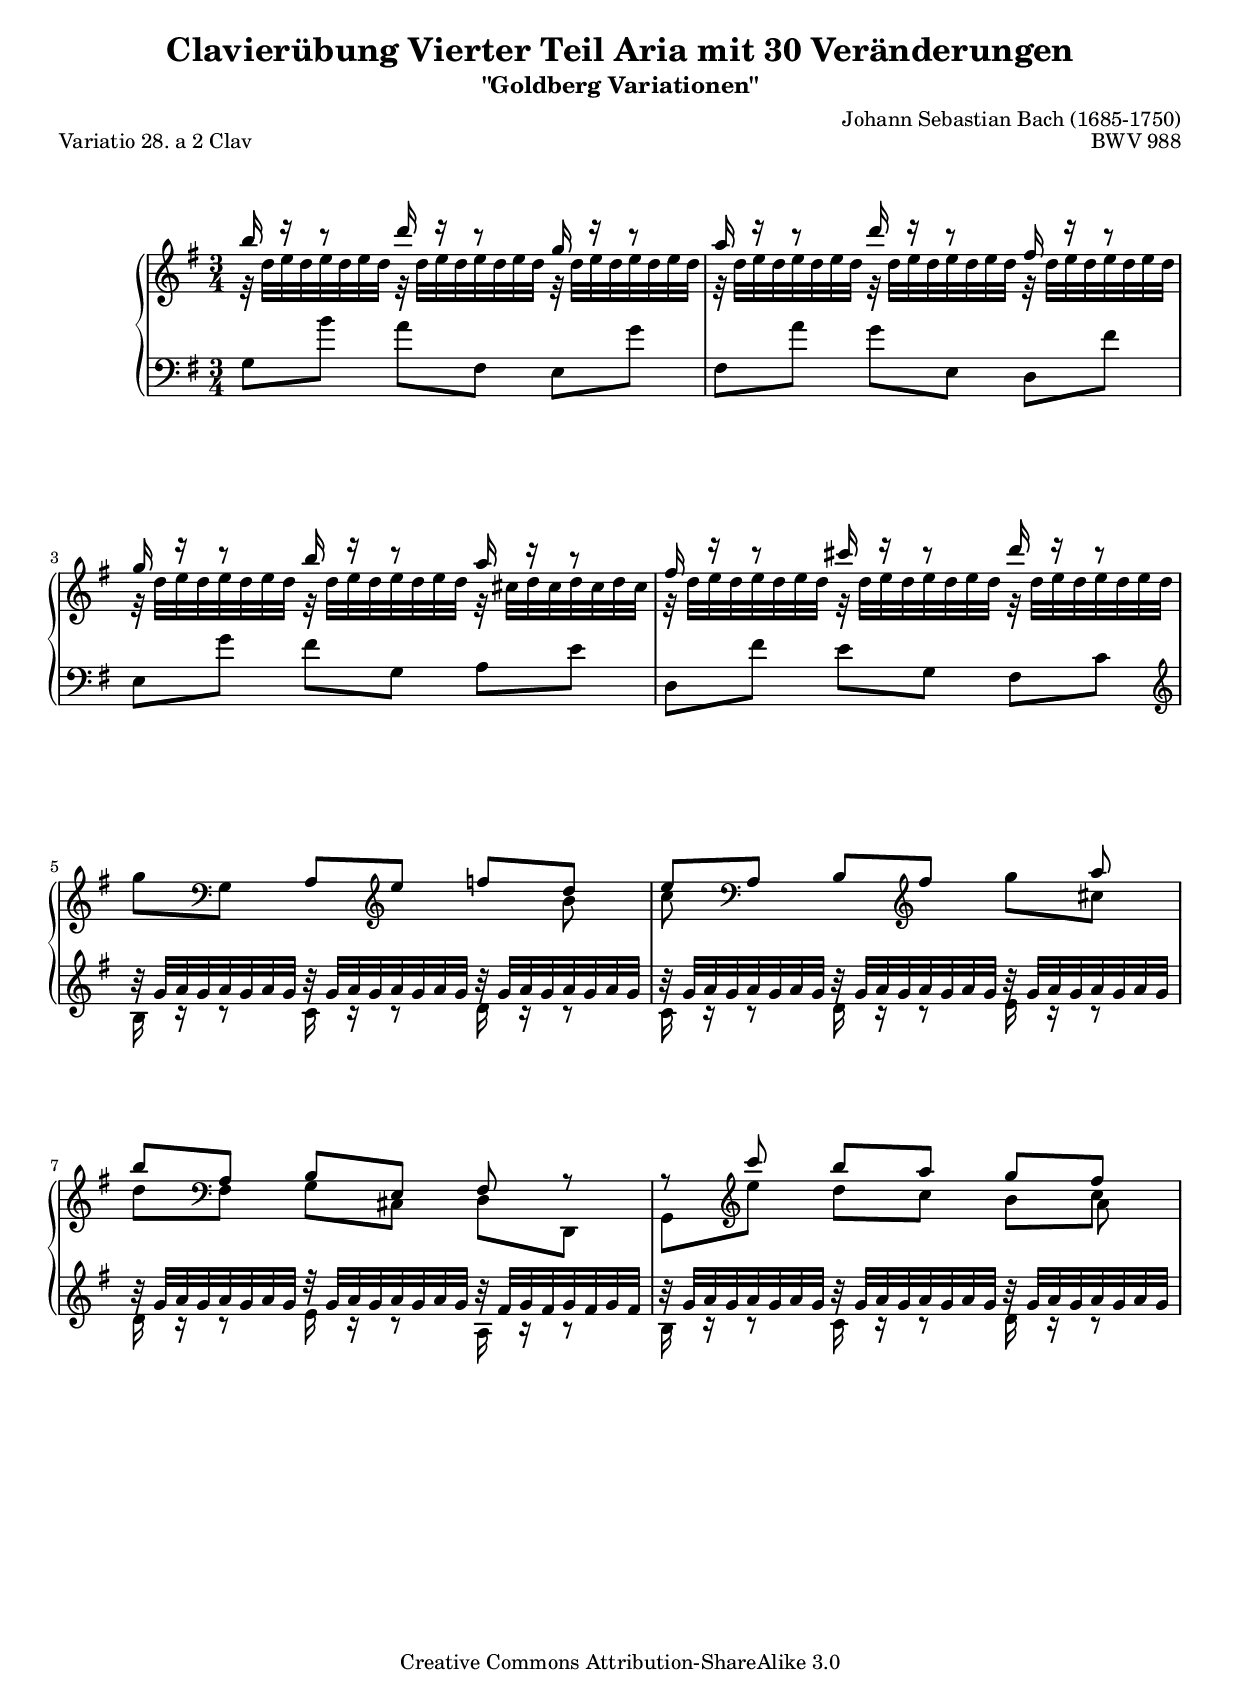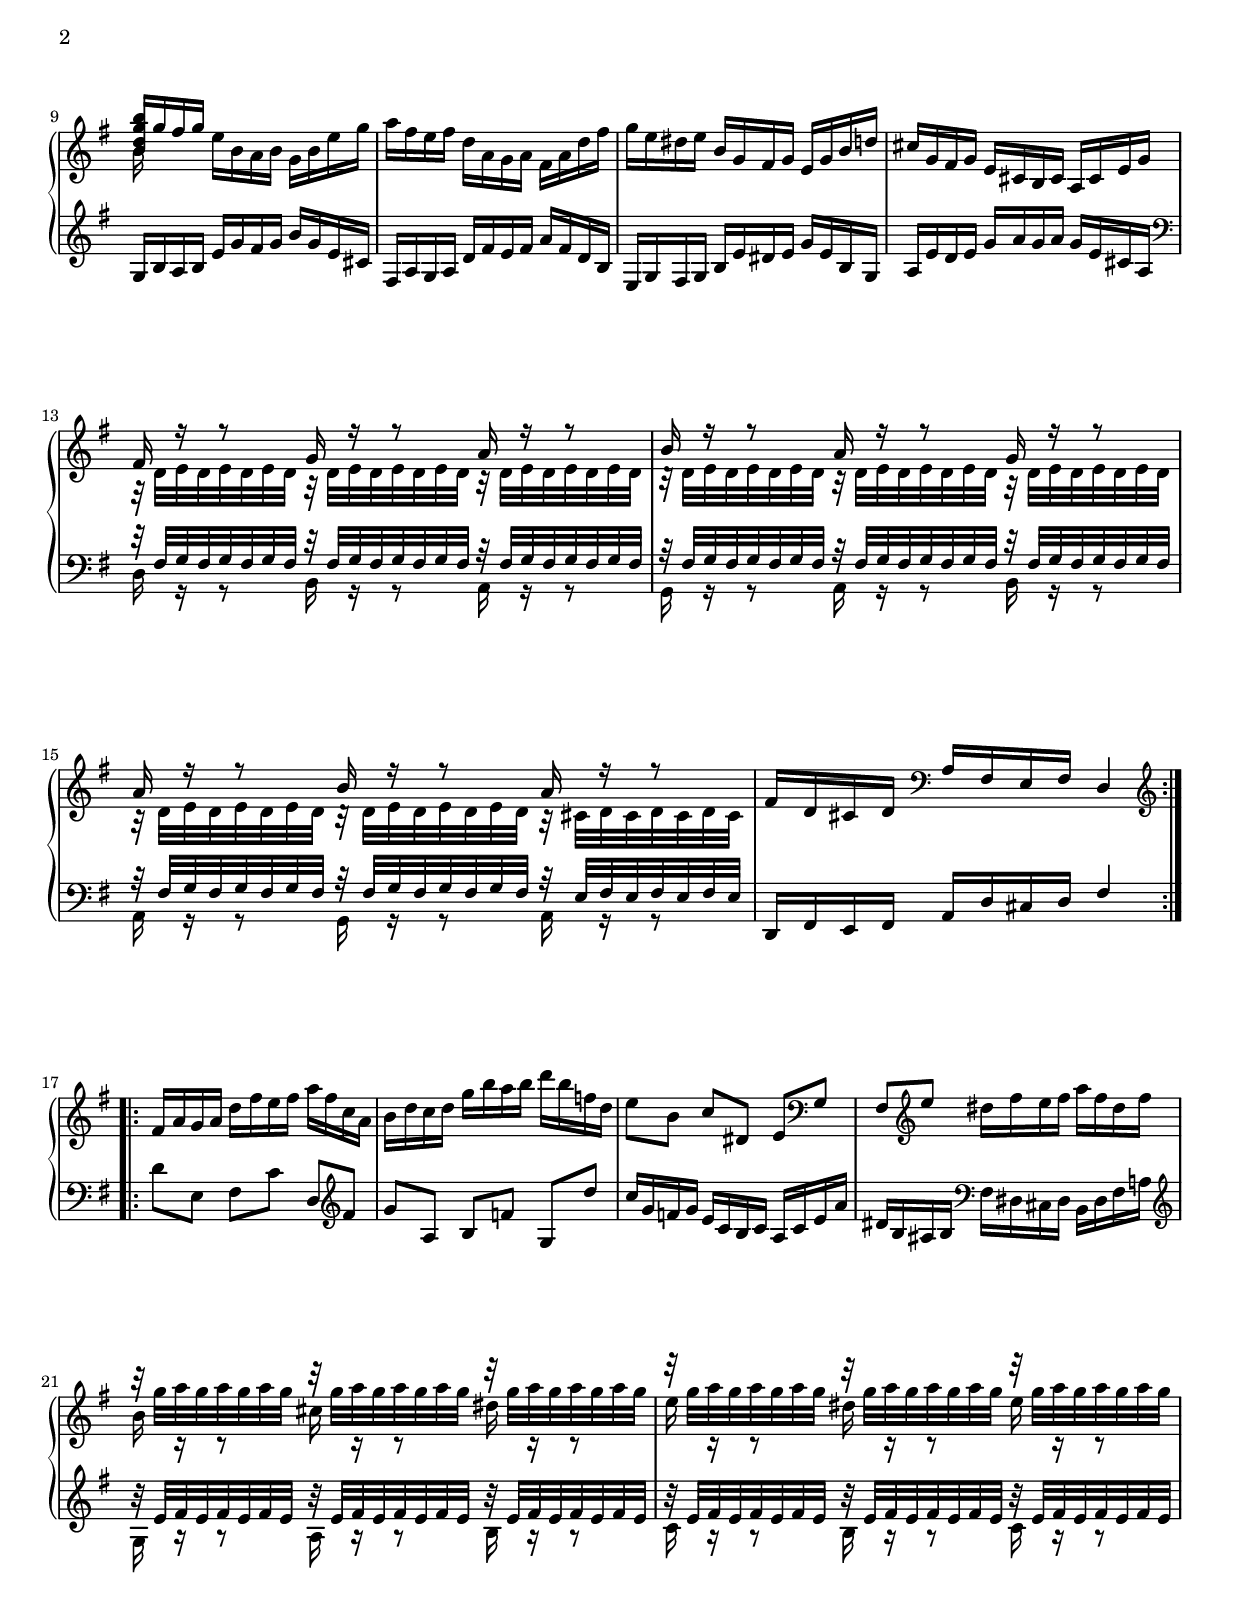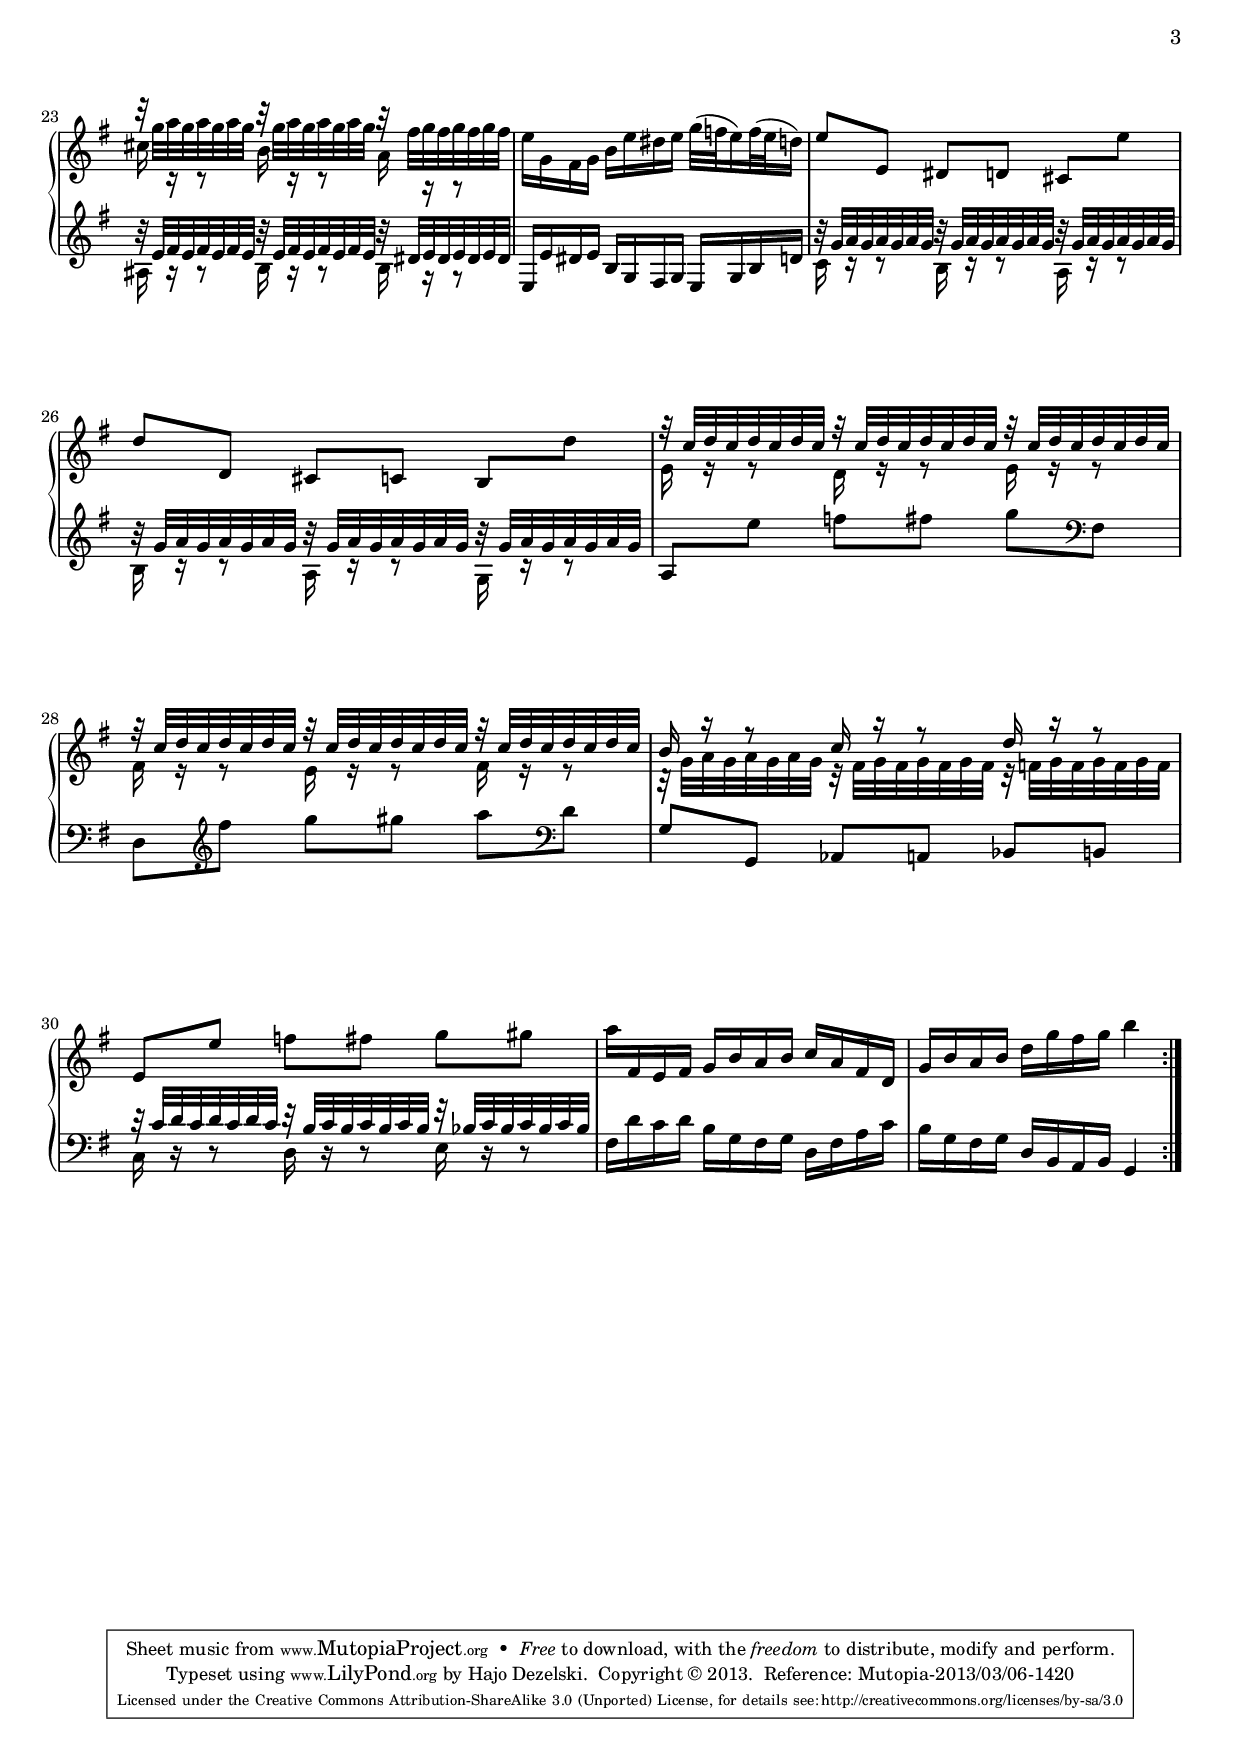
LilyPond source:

\version "2.16.1"

\paper {
    top-markup-spacing  #'basic-distance = 6\mm
    markup-system-spacing #'basic-distance = #15
    system-system-spacing #'basic-distance = #23
    top-system-spacing #'basic-distance = #13
    line-width = 18.0\cm
    ragged-bottom = ##t
    ragged-last-bottom = ##t
}

 #(set-default-paper-size "a4")

#(set-global-staff-size 18)

\header {
        title = "Clavierübung Vierter Teil Aria mit 30 Veränderungen"
        subtitle = "\"Goldberg Variationen\""
        piece = "Variatio 28. a 2 Clav"
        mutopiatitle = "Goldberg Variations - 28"
        composer = "Johann Sebastian Bach (1685-1750)"
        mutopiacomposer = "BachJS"
        opus = "BWV 988"
        date = "1741"
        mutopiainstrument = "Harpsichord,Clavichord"
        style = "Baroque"
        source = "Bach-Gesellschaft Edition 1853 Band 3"
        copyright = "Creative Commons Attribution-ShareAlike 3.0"
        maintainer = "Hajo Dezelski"
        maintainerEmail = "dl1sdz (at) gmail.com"
	
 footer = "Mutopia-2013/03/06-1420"
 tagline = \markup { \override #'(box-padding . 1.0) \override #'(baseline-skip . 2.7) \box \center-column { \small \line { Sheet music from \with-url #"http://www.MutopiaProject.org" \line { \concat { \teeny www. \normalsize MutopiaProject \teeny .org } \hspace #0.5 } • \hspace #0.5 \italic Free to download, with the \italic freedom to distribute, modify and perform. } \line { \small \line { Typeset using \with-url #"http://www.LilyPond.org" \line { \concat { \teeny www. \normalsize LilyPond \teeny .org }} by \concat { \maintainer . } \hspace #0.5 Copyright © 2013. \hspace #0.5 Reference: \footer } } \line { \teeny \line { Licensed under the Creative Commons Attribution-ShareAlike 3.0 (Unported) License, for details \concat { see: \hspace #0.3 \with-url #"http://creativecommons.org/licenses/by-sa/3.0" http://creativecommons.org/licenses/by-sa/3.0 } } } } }
}

%--------MACROS
flatBeam = \once \override Beam #'positions = #'(-0.8 . -0.8 )
flatBeamTwo = \once \override Beam #'positions = #'( 0.3 . 0.4 )
liftBeam = \once \override Beam #'positions = #'(-3.8 . -2.8 )
liftBeamTwo = \once \override Beam #'positions = #'(-1.5 . -0.8 )
shiftNote = \once \override NoteColumn #'force-hshift = #0.5
%--------------

sopranoOne =   \relative b'' {
    \repeat volta 2 { %begin repeated section
    \stemUp
        b16 r16 r8 d16 r16 r8 g,16 r16 r8 | % 1
        a16 r16 r8 d16 r16 r8 fis,16 r16 r8 | % 2
        g16 r16 r8 b16 r16 r8 a16 r16 r8 | % 3
        fis16 r16 r8 cis'16 r16 r8 d16 r16 r8 | % 4
        \stemDown g,8 [ \clef bass g,, ] \stemUp a [ \clef treble e'' ] f [ d ] | % 5
        e8 [ \clef bass a,, ] b [ \clef treble fis'' ] s8 a8 | % 6
        b8 [ \clef "bass" a,,8 ] b [ e, ] fis r8 | % 7
        r8 \clef "treble" c'''8 b [ a ] << { g [ fis ] } \\ {s4 } \\ { s4 } \\ {  s8 \shiftNote a, } >> | % 8
        <b d g b>16 [ g'16 fis g ] 
		\stemDown e [ b a b ] g [ b e g ] | % 9
        a16 [ fis e fis ] d [ a g a ] fis [ a d fis ] | % 10
        g16 [ e dis e ] 
		\stemUp b [ g fis g ] e [ g b d ] | % 11
        cis16 [ g fis g ] e [ cis b cis ] a [ cis e g ] | % 12
        fis16 r16 r8 g16 r16 r8 a16 r16 r8 | % 13
        b16 r16 r8 a16 r16 r8 g16 r16 r8 | % 14
        a16 r16 r8 b16 r16 r8 a16 r16 r8 | % 15
        fis16 [ d cis d ] \clef "bass" a16 [ fis e fis ] d4 \clef "treble" | % 16
    } %end of repeated section
     \repeat volta 2 { %begin repeated section
        fis'16 [ a g a ] 
		\stemDown d [ fis e fis ] a [ fis c a ] | % 17
        b16 [ d c d ] g [ b a b ] d [ b f d ] | % 18
        e8 [ b8 ] 
		\stemUp c8 [ dis,8 ] e8 [ \clef bass g,8 ] | % 19
        fis8 [ \clef treble e''8 ] 
		\stemDown dis16 [ fis e fis ] a [ fis dis fis] | % 20
        r32 g32 [ a g a g a g ] 
		r32 g32 [ a g a g a g ] 
		r32 g32 [ a g a g a g ] | % 21
        r32 g32 [ a g a g a g ] 
		r32 g32 [ a g a g a g ] 
		r32 g32 [ a g a g a g ] | % 22
        r32 g32 [ a g a g a g ] 
		r32 g32 [ a g a g a g ] 
		r32 fis32 [ g fis g fis g fis ] | % 23
		\stemDown
        e16 [ g, fis g ] b [ e dis e ] g32 [  (f e16 ) f32 ( e d16 ) ] 
		\stemUp| % 24
        e8 [ e,8 ] dis8 [ d8 ] \flatBeam cis8 [ \stemDown e'8 ] \stemNeutral | % 25
        d8 [ d,8 ] cis8 [ c8 ] \flatBeam b8 [ \stemDown d'8 ] \stemUp | % 26
        r32 c32 [ d c d c d c ] 
		r32 c32 [ d c d c d c ] 
		r32 c32 [ d c d c d c ]  | % 27
        r32 c32 [ d c d c d c ] 
		r32 c32 [ d c d c d c ] 
		r32 c32 [ d c d c d c ] | % 28
        b16 r16 r8 c16 r16 r8 d16 r16 r8 | % 29
        e,8 [ e'8 ] 
		\stemDown f8 [ fis8 ] g8 [ gis8 ] | % 30
        \flatBeamTwo a16 [ \stemUp fis, e fis ] 
		g [ b a b ] c [ a fis d ] | % 31
        g16 [ b a b ] 
		\stemDown d [ g fis g ] b4 | % 32

    } %end repeated section

 
}

sopranoTwo =   \relative c' {
  \repeat volta 2 { %begin repeated section
  \stemDown
        r32 d'32 [ e d e d e d ] 
		r32 d32 [ e d e d e d ] 
		r32 d32 [ e d e d e d ] | % 1
        r32 d32 [ e d e d e d ] 
		r32 d32 [ e d e d e d ] 
		r32 d32 [ e d e d e d ] | % 2
        r32 d32 [ e d e d e d ] 
		r32 d32 [ e d e d e d ] 
		r32 cis32 [ d cis d cis d cis ] | % 3
        r32 d32 [ e d e d e d ] 
		r32 d32 [ e d e d e d ] 
		r32 d32 [ e d e d e d ]  | % 4
		s2 s8 b | % 5
        c8 s8*3 g'8  [ cis,8 ]  | % 6
		d8 [ \clef "bass"   fis,,8 ]  g8 [cis,] d [d,] | % 7
		g8 [ \clef "treble" e'''8 ] d [ c ] b [  c ]  | % 8
        b16 s16 s8 s2 | % 9
		s1*3/4 | % 10
		s1*3/4 | % 11
		s1*3/4 | % 12		
        r32 d,32 [ e d e d e d ] 
		r32 d32 [ e d e d e d ] 
		r32 d32 [ e d e d e d ] | % 13
        r32 d32 [ e d e d e d ] 
		r32 d32 [ e d e d e d ] 
		r32 d32 [ e d e d e d ] | % 14
        r32 d32 [ e d e d e d ] 
		r32 d32 [ e d e d e d ] 
		r32 cis32 [ d cis d cis d cis ] | % 15
		s4 \clef "bass" s2 \clef "treble" | % 16 
    } %end of repeated section

	\repeat volta 2 { %begin repeated section
        s1*3/4 | % 17
        s1*3/4 | % 18
        s1*3/4 | % 19
        s1*3/4 | % 20
        b'16 r16 r8 cis16 r16 r8 dis16 r16 r8 | % 21
        e16 r16 r8 dis16 r16 r8 e16 r16 r8 | % 22
        cis16 r16 r8 b16 r16 r8 a16 r16 r8 | % 23
		s1*3/4 | % 24
        s1*3/4 | % 25
        s1*3/4 | % 26
        e16 r16 r8 d16 r16 r8 e16 r16 r8  | % 27
        fis16 r16 r8 e16 r16 r8 fis16 r16 r8 | % 28
        r32 g32 [ a g a g a g ] 
		r32 fis32 [ g fis g fis g fis ] 
		r32 f32 [ g f g f g f ] | % 29
        s1*3/4 | % 30
        s1*3/4 | % 31
        s1*3/4 | % 32


   } %end repeated section

 }

soprano = << \sopranoOne \\ \sopranoTwo>>

%%
%% Bass Clef
%% 

bassOne = \relative g {
	\repeat volta 2 { %begin repeated section
	\stemDown
        g8 [ b'8 ] a8 [ fis,8 ] e8 [ g'8 ] | % 1
        fis,8 [ a'8 ] g8 [ e,8 ] d8 [ fis'8 ] | % 2
        e,8 [ g'8 ] fis8 [ g,8 ] a8 [ e'8 ] | % 3
        d,8 [ fis'8 ] e8 [ g,8 ] fis8 [ c'8 ] \clef "treble" | % 4
		\stemUp
        b'32\rest g32 [ a g a g a g ] 
		b32\rest g32 [ a g a g a g ] 
		b32\rest g32 [ a g a g a g ] | % 5
        b32\rest g32 [ a g a g a g ] 
		b32\rest g32 [ a g a g a g ] 
		b32\rest g32 [ a g a g a g ] | % 6
        b32\rest g32 [ a g a g a g ] 
		d'32\rest g,32 [ a g a g a g ] 
		b32\rest fis32 [ g fis g fis g fis ] | % 7
        b32\rest g32 [ a g a g a g ] 
		b32\rest g32 [ a g a g a g ] 
		b32\rest g32 [ a g a g a g ]  | % 8
        g,16 [ b a b ] e [ g fis g ] b [ g e cis ] | % 9
        fis,16 [ a g a ] d [ fis e fis ] a [ fis d b ] | % 10
        e,16 [ g fis g ] b [ e dis e ] g [ e b g ] | % 11
        a16 [ e' d e ] g [ a g a ] g [ e cis a ] \clef "bass" | % 12
        r32 fis32 [ g fis g fis g fis ] 
		r32 fis32 [ g fis g fis g fis ] 
		r32 fis32 [ g fis g fis g fis ]  | % 13
        r32 fis32 [ g fis g fis g fis ] 
		r32 fis32 [ g fis g fis g fis ] 
		r32 fis32 [ g fis g fis g fis ] | % 14
        r32 fis32 [ g fis g fis g fis ] 
		r32 fis32 [ g fis g fis g fis ] 
		r32 e32 [ fis e fis e fis e ] | % 15
        d,16 [ fis e fis ] a [ d cis d ] fis4 | % 16

    } %end of repeated section
  	    \repeat volta 2 { %begin repeated section
        \stemDown d'8 [ e,8 ] fis8 [ c'8 ] \stemNeutral d,8 [ \clef "treble" fis'8 ] | % 17
        g8 [ a,8 ] b8 [ f'8 ] g,8 [ d''8 ] | % 18
        c16 [ g f g ] e [ c b c ] a [ c e a ]  | % 19
        dis,16 [b ais b ] \clef "bass" fis16 [ dis cis dis ] b [ dis fis a ] \clef "treble" | % 20
        b'32\rest e,32 [ fis e fis e fis e ] 
		b'32\rest e,32 [ fis e fis e fis e ] 
		b'32\rest e,32 [ fis e fis e fis e ] | % 21
        b'32\rest e,32 [ fis e fis e fis e ] 
		b'32\rest e,32 [ fis e fis e fis e ] 
		b'32\rest e,32 [ fis e fis e fis e ] | % 22
        b'32\rest e,32 [ fis e fis e fis e ] 
		b'32\rest e,32 [ fis e fis e fis e ] 
		b'32\rest dis,32 [ e dis e dis e dis ] | % 23
        e,16 [ e' dis e ] b [ g fis g ] e [ g b d ] | % 24
        b'32\rest g32 [ a g a g a g ] 
		b32\rest g32 [ a g a g a g ] 
		b32\rest g32 [ a g a g a g ] | % 25
        b32\rest g32 [ a g a g a g ] 
		b32\rest g32 [ a g a g a g ] 
		b32\rest g32 [ a g a g a g ] | % 26
        \flatBeam a,8 [ \stemDown e''8 ] \stemNeutral 
		\stemDown f8 [ fis8 ] g8 [  \clef "bass" fis,,8 ]| % 27
        \liftBeam d8 [ \clef "treble" fis''8 ] g8 [ gis8 ] \liftBeamTwo a8 [ \clef "bass" d,,8 ] 
		\stemUp | % 28
        g,8 [ g,8 ] as8 [ a8 ] bes8 [ b8 ] | % 29
        r32 c'32 [ d c d c d c ] 
		r32 b32 [ c b c b c b ] 
		r32 bes32 [ c bes c bes c bes ] | % 30
		\stemDown 
        fis16 [ d' c d ] b [ g fis g ] d [ fis a c ] | % 31
        b16 [ g fis g ] 
		\stemUp d [ b a b ] g4 | % 32
    } %end repeated section


}

bassTwo = \relative c' {
    \repeat volta 2 { %begin repeated section
	\stemDown	    
		s1*3/4 | % 1
		s1*3/4 | % 2
		s1*3/4 | % 3
        s1*3/4 \clef "treble" | % 4
        b16 r16 r8 c16 r16 r8 d16 r16 r8 | % 5
        c16 r16 r8 d16 r16 r8 e16 r16 r8 | % 6
        d16 r16 r8 e16 r16 r8 a,16 r16 r8 | % 7
        b16 r16 r8 c16 r16 r8 d16 r16 r8 | % 8
		s1*3/4 | % 9
		s1*3/4 | % 10
		s1*3/4 | % 11
		s1*3/4 \clef "bass" | % 12
        d,16 r16 r8 b16 r16 r8 a16 r16 r8 | % 13
        g16 r16 r8 a16 r16 r8 b16 r16 r8 | % 14
        a16 r16 r8 g16 r16 r8 a16 r16 r8 | % 15
		s1*3/4 | % 16
    } %end of repeated section
  
 	   \repeat volta 2 { %begin repeated section
		s1*3/4 | % 17
        s1*3/4 | % 18
        s1*3/4 | % 19
        s1*3/4  \clef "treble" | % 20
        g'16 r16 r8 a16 r16 r8 b16 r16 r8 | % 21
        c16 r16 r8 b16 r16 r8 c16 r16 r8 | % 22
        ais16 r16 r8 b16 r16 r8 b16 r16 r8 | % 23
		s1*3/4 | % 24
        c16 r16 r8 b16 r16 r8 a16 r16 r8 | % 25
        b16 r16 r8 a16 r16 r8 g16 r16 r8 | % 26
		s1*3/4 | % 27
        s1*3/4 | % 28
        s1*3/4 | % 29
        c,16 d16\rest d8\rest d16 d16\rest d8\rest e16 d16\rest d8\rest | % 30
		s1*3/4 | % 31
		s1*3/4 | % 32
 
    } %end repeated section
}

nb = \noBreak
myBreaks = {
	\repeat unfold 4 { s2. \nb s2. } %system1-4
	\pageBreak
	s2. \repeat unfold 3 { \nb s2. } %system5
	\repeat unfold 2 { s2. \nb s2. } %system6-7
	s2. \repeat unfold 3 { \nb s2. } %system8
	s2. \nb s2.			 %system9
	\pageBreak
	s2. \nb s2. \nb s2.		 %system10
	\repeat unfold 2 { s2. \nb s2. } %system11-12
	s2. \nb s2. \nb s2.		 %system13
}

bass = << \bassOne \\ \bassTwo \\ \myBreaks >>

%% Merge score - Piano staff

\score {
    \context PianoStaff <<
        \set PianoStaff.midiInstrument = "harpsichord"
        \new Staff = "upper" { \clef treble \key g \major \time 3/4 \soprano  }
        \new Staff = "lower"  { \clef bass \key g \major \time 3/4 \bass }
    >>
    \layout{  }
    \midi { }

}
